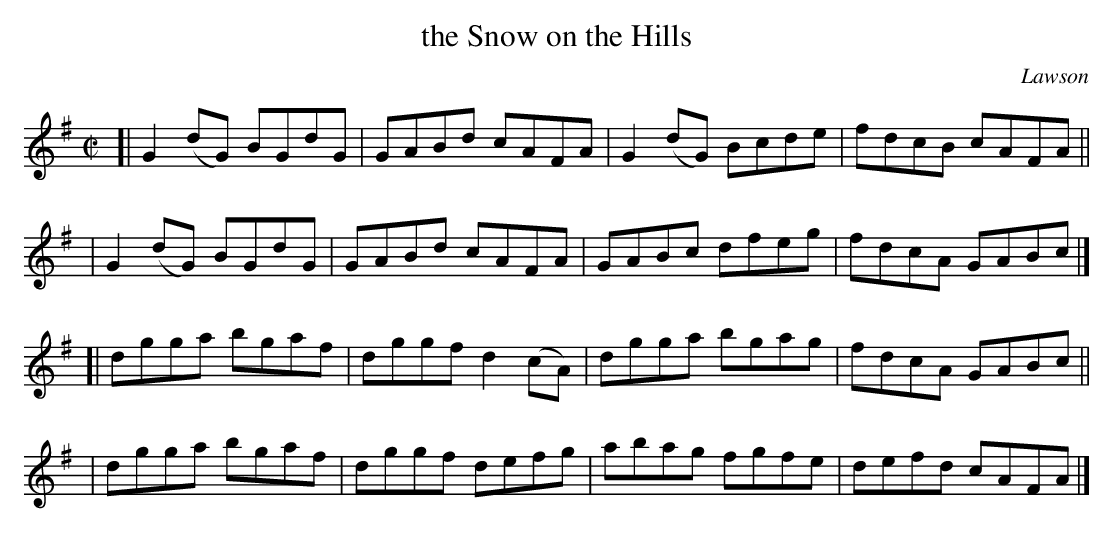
X:1
T: the Snow on the Hills
O: Lawson
M: C|
L: 1/8
K: G
[| G2(dG) BGdG | GABd cAFA   | G2(dG) Bcde | fdcB cAFA ||
|  G2(dG) BGdG | GABd cAFA   | GABc   dfeg | fdcA GABc |]
[| dgga   bgaf | dggf d2(cA) | dgga   bgag | fdcA GABc ||
|  dgga   bgaf | dggf defg   | abag   fgfe | defd cAFA |]
